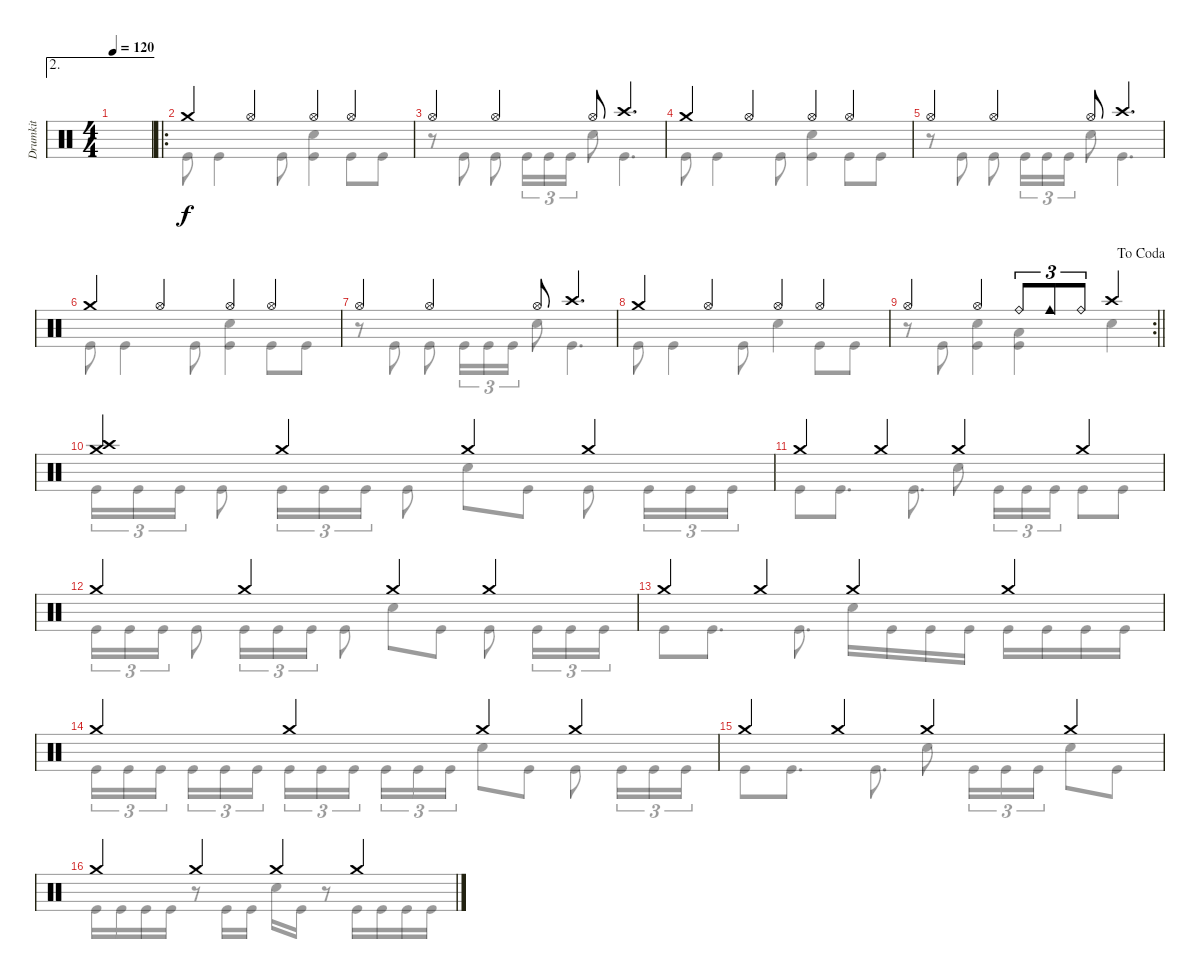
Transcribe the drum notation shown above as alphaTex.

\track ("Drumkit" "Drumkit") {instrument percussion}
\staff {score}
\articulation defaults
\voice
\ae 2
\ts (4 4)
\tempo 120
\clef neutral
\ks c
|
\ro "Crash medium (hit)".4 "Hi-Hat (open)".4 "Hi-Hat (open)".4 "Hi-Hat (open)".4
|
"Hi-Hat (open)".4 "Hi-Hat (open)".4 "Hi-Hat (open)".8 "Crash high (hit)".4{d} |
"Crash medium (hit)".4 "Hi-Hat (open)".4 "Hi-Hat (open)".4 "Hi-Hat (open)".4 |
"Hi-Hat (open)".4 "Hi-Hat (open)".4 "Hi-Hat (open)".8 "Crash high (hit)".4{d} |
"Crash medium (hit)".4 "Hi-Hat (open)".4 "Hi-Hat (open)".4 "Hi-Hat (open)".4 |
"Hi-Hat (open)".4 "Hi-Hat (open)".4 "Hi-Hat (open)".8 "Crash high (hit)".4{d} |
"Crash medium (hit)".4 "Hi-Hat (open)".4 "Hi-Hat (open)".4 "Hi-Hat (open)".4 |
\rc 2
\jump dacoda
\barLineRight lightlight "Hi-Hat (open)".4 "Hi-Hat (open)".4 "Ride (bell)".8{tu (3 2)} "Cowbell medium (hit)".8{tu (3 2)} "Ride (bell)".8{tu (3 2)} "Crash high (hit)".4
|
("Crash high (hit)" "Crash medium (hit)").4 "Crash medium (hit)".4 "Crash medium (hit)".4 "Crash medium (hit)".4 |
"Crash medium (hit)".4 "Crash medium (hit)".4 "Crash medium (hit)".4 "Crash medium (hit)".4 |
"Crash medium (hit)".4 "Crash medium (hit)".4 "Crash medium (hit)".4 "Crash medium (hit)".4 |
"Crash medium (hit)".4 "Crash medium (hit)".4 "Crash medium (hit)".4 "Crash medium (hit)".4 |
"Crash medium (hit)".4 "Crash medium (hit)".4 "Crash medium (hit)".4 "Crash medium (hit)".4 |
"Crash medium (hit)".4 "Crash medium (hit)".4 "Crash medium (hit)".4 "Crash medium (hit)".4 |
"Crash medium (hit)".4 "Crash medium (hit)".4 "Crash medium (hit)".4 "Crash medium (hit)".4
\voice
\clef neutral
\ottava regular
\simile none
\ks c
|
"Kick (hit)".8 "Kick (hit)".4 "Kick (hit)".8 ("Snare (hit) 2" "Kick (hit)").4 "Kick (hit)".8 "Kick (hit)".8 |
r.8 "Kick (hit)".8 "Kick (hit)".8 "Kick (hit)".16{tu (3 2)} "Kick (hit)".16{tu (3 2)} "Kick (hit)".16{tu (3 2)} "Snare (hit) 2".8 "Kick (hit)".4{d} |
"Kick (hit)".8 "Kick (hit)".4 "Kick (hit)".8 ("Snare (hit) 2" "Kick (hit)").4 "Kick (hit)".8 "Kick (hit)".8 |
r.8 "Kick (hit)".8 "Kick (hit)".8 "Kick (hit)".16{tu (3 2)} "Kick (hit)".16{tu (3 2)} "Kick (hit)".16{tu (3 2)} "Snare (hit) 2".8 "Kick (hit)".4{d} |
"Kick (hit)".8 "Kick (hit)".4 "Kick (hit)".8 ("Snare (hit) 2" "Kick (hit)").4 "Kick (hit)".8 "Kick (hit)".8 |
r.8 "Kick (hit)".8 "Kick (hit)".8 "Kick (hit)".16{tu (3 2)} "Kick (hit)".16{tu (3 2)} "Kick (hit)".16{tu (3 2)} "Snare (hit) 2".8 "Kick (hit)".4{d} |
"Kick (hit)".8 "Kick (hit)".4 "Kick (hit)".8 "Snare (hit) 2".4 "Kick (hit)".8 "Kick (hit)".8 |
\barLineRight lightlight
r.8 "Kick (hit)".8 ("Snare (hit) 2" "Kick (hit)").4 ("Low Floor Tom (hit)" "Kick (hit)").4 "Snare (hit) 2".4 |
"Kick (hit)".16{tu (3 2)} "Kick (hit)".16{tu (3 2)} "Kick (hit)".16{tu (3 2)} "Kick (hit)".8 "Kick (hit)".16{tu (3 2)} "Kick (hit)".16{tu (3 2)} "Kick (hit)".16{tu (3 2)} "Kick (hit)".8 "Snare (hit) 2".8 "Kick (hit)".8 "Kick (hit)".8 "Kick (hit)".16{tu (3 2)} "Kick (hit)".16{tu (3 2)} "Kick (hit)".16{tu (3 2)} |
"Kick (hit)".8 "Kick (hit)".8{d} "Kick (hit)".8{d} "Snare (hit) 2".8 "Kick (hit)".16{tu (3 2)} "Kick (hit)".16{tu (3 2)} "Kick (hit)".16{tu (3 2)} "Kick (hit)".8 "Kick (hit)".8 |
"Kick (hit)".16{tu (3 2)} "Kick (hit)".16{tu (3 2)} "Kick (hit)".16{tu (3 2)} "Kick (hit)".8 "Kick (hit)".16{tu (3 2)} "Kick (hit)".16{tu (3 2)} "Kick (hit)".16{tu (3 2)} "Kick (hit)".8 "Snare (hit) 2".8 "Kick (hit)".8 "Kick (hit)".8 "Kick (hit)".16{tu (3 2)} "Kick (hit)".16{tu (3 2)} "Kick (hit)".16{tu (3 2)} |
"Kick (hit)".8 "Kick (hit)".8{d} "Kick (hit)".8{d} "Snare (hit) 2".16 "Kick (hit)".16 "Kick (hit)".16 "Kick (hit)".16 "Kick (hit)".16 "Kick (hit)".16 "Kick (hit)".16 "Kick (hit)".16 |
"Kick (hit)".16{tu (3 2)} "Kick (hit)".16{tu (3 2)} "Kick (hit)".16{tu (3 2) beam splitsecondary} "Kick (hit)".16{tu (3 2)} "Kick (hit)".16{tu (3 2)} "Kick (hit)".16{tu (3 2)} "Kick (hit)".16{tu (3 2)} "Kick (hit)".16{tu (3 2)} "Kick (hit)".16{tu (3 2) beam splitsecondary} "Kick (hit)".16{tu (3 2)} "Kick (hit)".16{tu (3 2)} "Kick (hit)".16{tu (3 2)} "Snare (hit) 2".8 "Kick (hit)".8 "Kick (hit)".8 "Kick (hit)".16{tu (3 2)} "Kick (hit)".16{tu (3 2)} "Kick (hit)".16{tu (3 2)} |
"Kick (hit)".8 "Kick (hit)".8{d} "Kick (hit)".8{d} "Snare (hit) 2".8 "Kick (hit)".16{tu (3 2)} "Kick (hit)".16{tu (3 2)} "Kick (hit)".16{tu (3 2)} "Snare (hit) 2".8 "Kick (hit)".8 |
"Kick (hit)".16 "Kick (hit)".16 "Kick (hit)".16 "Kick (hit)".16 r.8 "Kick (hit)".16 "Kick (hit)".16 "Snare (hit) 2".16 "Kick (hit)".16 r.8 "Kick (hit)".16 "Kick (hit)".16 "Kick (hit)".16 "Kick (hit)".16
